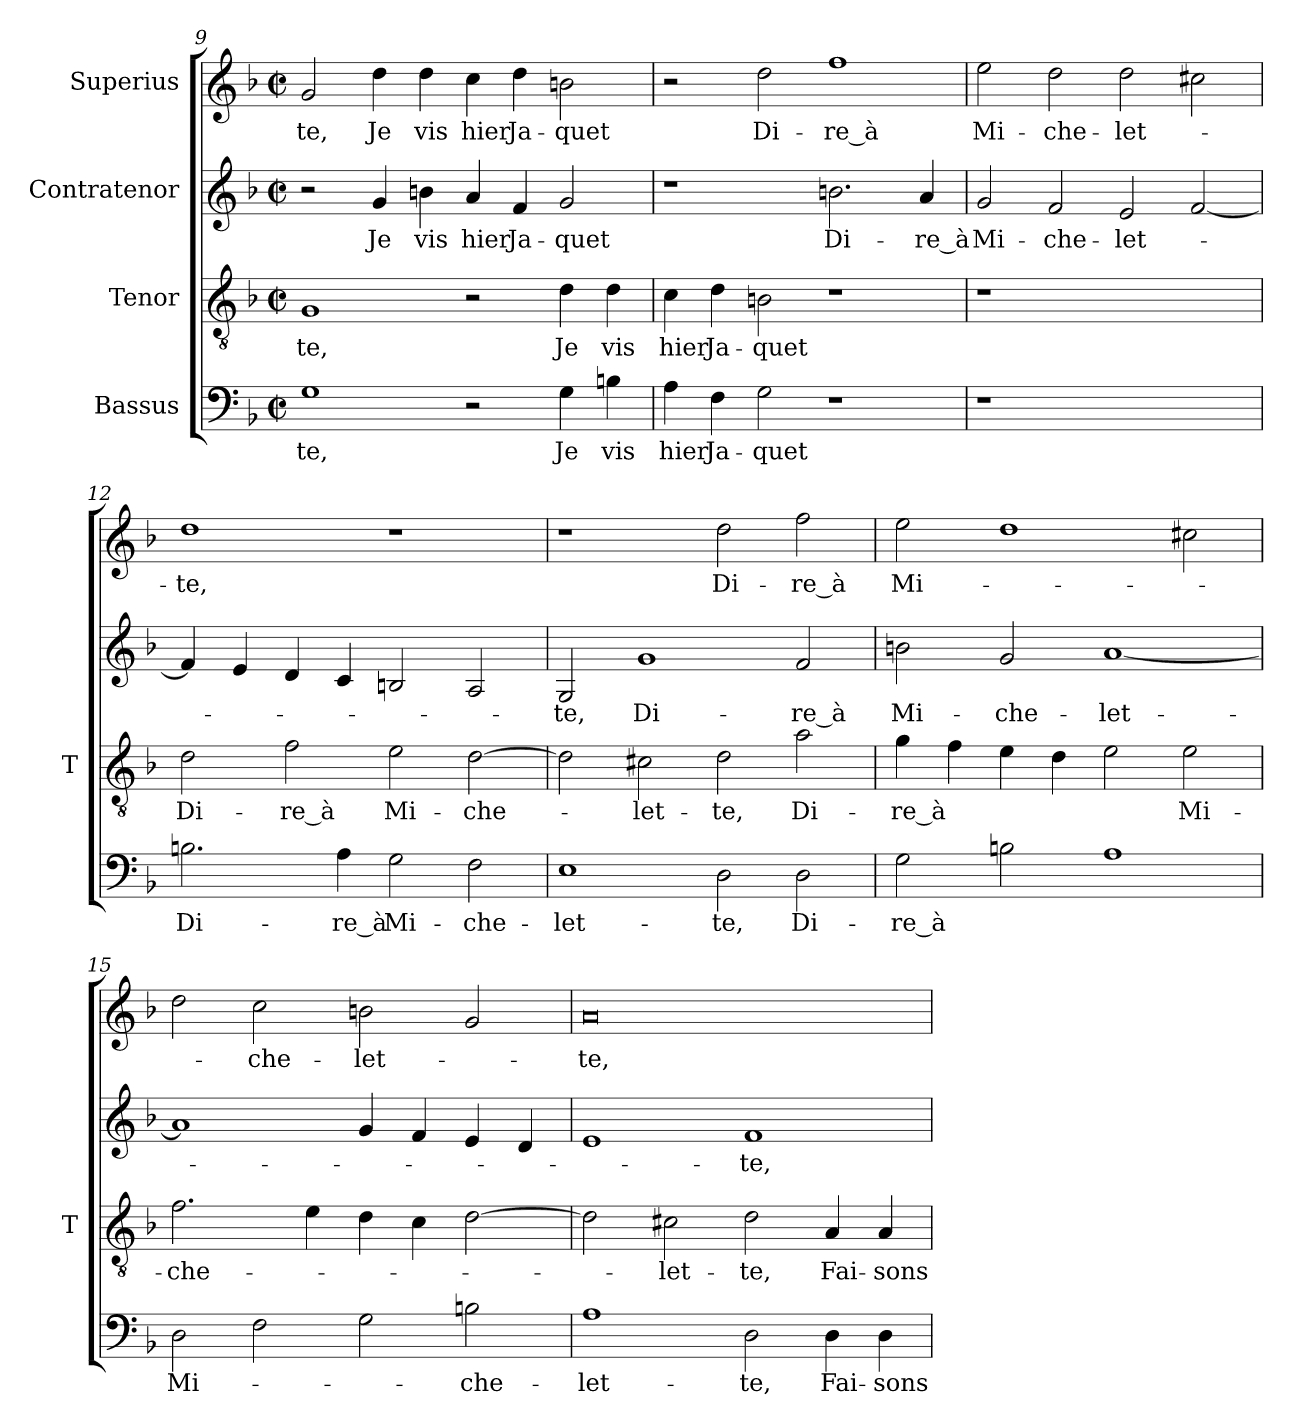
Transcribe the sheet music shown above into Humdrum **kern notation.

**kern	**text	**kern	**text	**kern	**text	**kern	**text
*part4	*part4	*part3	*part3	*part2	*part2	*part1	*part1
*staff4	*staff4	*staff3	*staff3	*staff2	*staff2	*staff1	*staff1
*I"Bassus	*	*I"Tenor	*	*I"Contratenor	*	*I"Superius	*
*	*	*I'T	*	*	*	*	*
!!LO:LB:g=z
*clefF4	*	*clefGv2	*	*clefG2	*	*clefG2	*
*k[b-]	*	*k[b-]	*	*k[b-]	*	*k[b-]	*
*F:	*	*F:	*	*F:	*	*F:	*
*M2/2	*	*M2/2	*	*M2/2	*	*M2/2	*
*met(c|)	*	*met(c|)	*	*met(c|)	*	*met(c|)	*
=9	=9	=9	=9	=9	=9	=9	=9
1G	-te,	1G	-te,	2r	.	2g	-te,
.	.	.	.	4g	-Je	4dd	-Je
.	.	.	.	4b	-vis	4dd	-vis
2r	.	2r	.	4a	-hier	4cc	-hier
.	.	.	.	4f	Ja-	4dd	Ja-
4G	-Je	4d	-Je	2g	-quet	2b	-quet
4B	-vis	4d	-vis	.	.	.	.
=10	=10	=10	=10	=10	=10	=10	=10
4A	-hier	4c	-hier	1r	.	2r	.
4F	Ja-	4d	Ja-	.	.	.	.
2G	-quet	2B	-quet	.	.	2dd	Di-
1r	.	1r	.	2.b	Di-	1ff	-re_à
.	.	.	.	4a	-re_à	.	.
=11	=11	=11	=11	=11	=11	=11	=11
1r	.	1r	.	2g	Mi-	2ee	Mi-
.	.	.	.	2f	che-	2dd	che-
1ryy	.	1ryy	.	2e	let-	2dd	let-
.	.	.	.	[2f	.	2cc#X	.
=12	=12	=12	=12	=12	=12	=12	=12
2.B	Di-	2d	Di-	4f]	.	1dd	-te,
.	.	.	.	4e	.	.	.
.	.	2f	-re_à	4d	.	.	.
4A	-re_à	.	.	4c	.	.	.
2G	Mi-	2e	Mi-	2B	.	1r	.
2F	che-	[2d	che-	2A	.	.	.
!!LO:PB:g=z
=13	=13	=13	=13	=13	=13	=13	=13
1E	let-	2d]	.	2G	-te,	1r	.
.	.	2c#X	let-	1g	Di-	.	.
2D	-te,	2d	-te,	.	.	2dd	Di-
2D	Di-	2a	Di-	2f	-re_à	2ff	-re_à
=14	=14	=14	=14	=14	=14	=14	=14
2G	-re_à	4g	-re_à	2b	Mi-	2ee	Mi-
.	.	4f	.	.	.	.	.
2B	.	4e	.	2g	che-	1dd	.
.	.	4d	.	.	.	.	.
1A	.	2e	.	[1a	let-	.	.
.	.	2e	Mi-	.	.	2cc#X	.
=15	=15	=15	=15	=15	=15	=15	=15
2D	Mi-	2.f	che-	1a]	.	2dd	.
2F	.	.	.	.	.	2cc	che-
.	.	4e	.	.	.	.	.
2G	.	4d	.	4g	.	2b	let-
.	.	4c	.	4f	.	.	.
2B	che-	[2d	.	4e	.	2g	.
.	.	.	.	4d	.	.	.
=16	=16	=16	=16	=16	=16	=16	=16
1A	let-	2d]	.	1e	.	0a	-te,
.	.	2c#X	let-	.	.	.	.
2D	-te,	2d	-te,	1f	-te,	.	.
4D	Fai-	4A	Fai-	.	.	.	.
4D	-sons	4A	-sons	.	.	.	.
=	=	=	=	=	=	=	=
*-	*-	*-	*-	*-	*-	*-	*-
